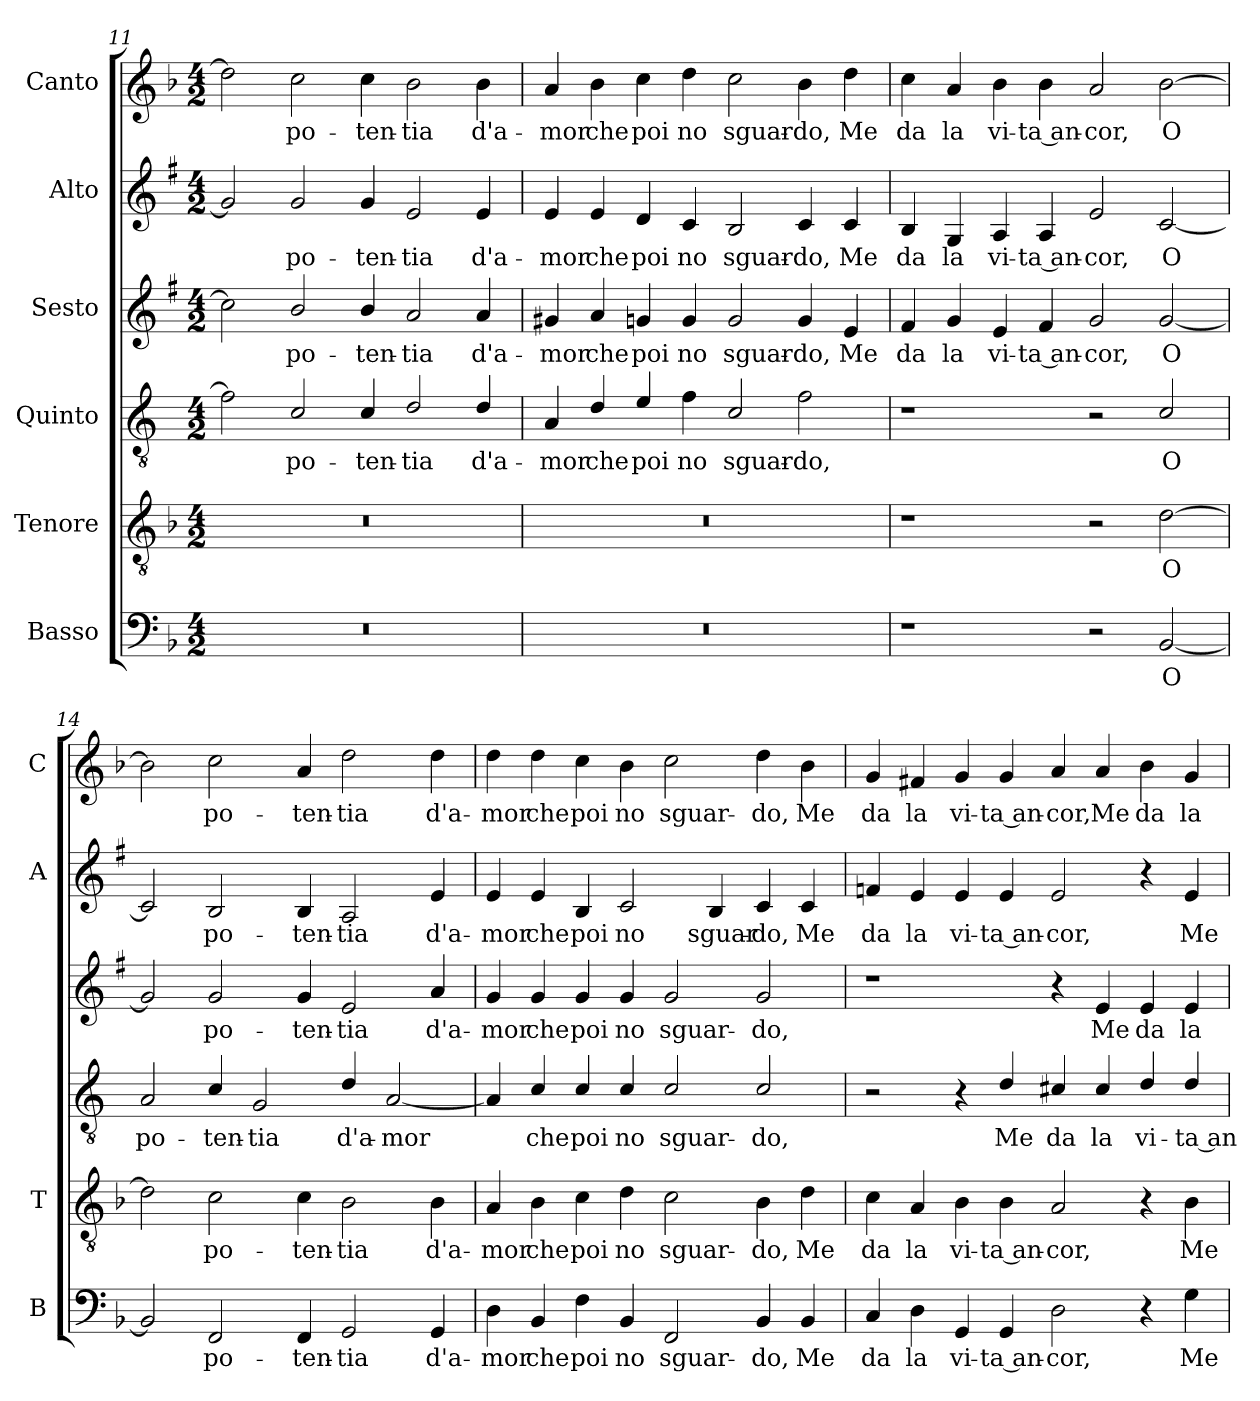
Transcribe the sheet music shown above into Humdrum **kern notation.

**kern	**text	**kern	**text	**kern	**text	**kern	**text	**kern	**text	**kern	**text
*part6	*part6	*part5	*part5	*part4	*part4	*part3	*part3	*part2	*part2	*part1	*part1
*staff6	*staff6	*staff5	*staff5	*staff4	*staff4	*staff3	*staff3	*staff2	*staff2	*staff1	*staff1
*I"Basso	*	*I"Tenore	*	*I"Quinto	*	*I"Sesto	*	*I"Alto	*	*I"Canto	*
*I'B	*	*I'T	*	*	*	*	*	*I'A	*	*I'C	*
*clefF4	*	*clefGv2	*	*clefGv2	*	*clefG2	*	*clefG2	*	*clefG2	*
*	*	*	*	*ITrd4c7	*	*ITrd1c2	*	*ITrd1c2	*	*	*
*k[b-]	*	*k[b-]	*	*k[b-]	*	*k[b-]	*	*k[b-]	*	*k[b-]	*
*F:	*	*F:	*	*F:	*	*F:	*	*F:	*	*F:	*
*M4/2	*	*M4/2	*	*M4/2	*	*M4/2	*	*M4/2	*	*M4/2	*
=11	=11	=11	=11	=11	=11	=11	=11	=11	=11	=11	=11
0r	.	0r	.	2B-\]	.	2b-\]	.	2f/]	.	2dd\]	.
!	!	!	!	!	!LO:LY:b	!	!LO:LY:b	!	!LO:LY:b	!	!LO:LY:b
.	.	.	.	2F/	po-	2a/	po-	2f/	po-	2cc\	po-
!	!	!	!	!	!LO:LY:b	!	!LO:LY:b	!	!LO:LY:b	!	!LO:LY:b
.	.	.	.	4F/	-ten-	4a/	-ten-	4f/	-ten-	4cc\	-ten-
!	!	!	!	!	!LO:LY:b	!	!LO:LY:b	!	!LO:LY:b	!	!LO:LY:b
.	.	.	.	2G/	-tia	2g/	-tia	2d/	-tia	2b-\	-tia
!	!	!	!	!	!LO:LY:b	!	!LO:LY:b	!	!LO:LY:b	!	!LO:LY:b
.	.	.	.	4G/	d'a-	4g/	d'a-	4d/	d'a-	4b-\	d'a-
!!LO:LB:g=z
=12	=12	=12	=12	=12	=12	=12	=12	=12	=12	=12	=12
!	!	!	!	!	!LO:LY:b	!	!LO:LY:b	!	!LO:LY:b	!	!LO:LY:b
0r	.	0r	.	4D/	-mor	4f#X/	-mor	4d/	-mor	4a/	-mor
!	!	!	!	!	!LO:LY:b	!	!LO:LY:b	!	!LO:LY:b	!	!LO:LY:b
.	.	.	.	4G/	che	4g/	che	4d/	che	4b-\	che
!	!	!	!	!	!LO:LY:b	!	!LO:LY:b	!	!LO:LY:b	!	!LO:LY:b
.	.	.	.	4A/	poi	4fn/	poi	4c/	poi	4cc\	poi
!	!	!	!	!	!LO:LY:b	!	!LO:LY:b	!	!LO:LY:b	!	!LO:LY:b
.	.	.	.	4B-\	no	4f/	no	4B-/	no	4dd\	no
!	!	!	!	!	!LO:LY:b	!	!LO:LY:b	!	!LO:LY:b	!	!LO:LY:b
.	.	.	.	2F/	sguar-	2f/	sguar-	2A/	sguar-	2cc\	sguar-
!	!	!	!	!	!LO:LY:b	!	!LO:LY:b	!	!LO:LY:b	!	!LO:LY:b
.	.	.	.	2B-\	-do,	4f/	-do,	4B-/	-do,	4b-\	-do,
!	!	!	!	!	!	!	!LO:LY:b	!	!LO:LY:b	!	!LO:LY:b
.	.	.	.	.	.	4d/	Me	4B-/	Me	4dd\	Me
=13	=13	=13	=13	=13	=13	=13	=13	=13	=13	=13	=13
!	!	!	!	!	!	!	!LO:LY:b	!	!LO:LY:b	!	!LO:LY:b
1r	.	1r	.	1r	.	4e/	da	4A/	da	4cc\	da
!	!	!	!	!	!	!	!LO:LY:b	!	!LO:LY:b	!	!LO:LY:b
.	.	.	.	.	.	4f/	la	4F/	la	4a/	la
!	!	!	!	!	!	!	!LO:LY:b	!	!LO:LY:b	!	!LO:LY:b
.	.	.	.	.	.	4d/	vi-	4G/	vi-	4b-\	vi-
!	!	!	!	!	!	!	!LO:LY:b	!	!LO:LY:b	!	!LO:LY:b
.	.	.	.	.	.	4e/	-ta an-	4G/	-ta an-	4b-\	-ta an-
!	!	!	!	!	!	!	!LO:LY:b	!	!LO:LY:b	!	!LO:LY:b
2r	.	2r	.	2r	.	2f/	-cor,	2d/	-cor,	2a/	-cor,
!	!LO:LY:b	!	!LO:LY:b	!	!LO:LY:b	!	!LO:LY:b	!	!LO:LY:b	!	!LO:LY:b
[2BB-/	O	[2d\	O	2F/	O	[2f/	O	[2B-/	O	[2b-\	O
=14	=14	=14	=14	=14	=14	=14	=14	=14	=14	=14	=14
!	!	!	!	!	!LO:LY:b	!	!	!	!	!	!
2BB-/]	.	2d\]	.	2D/	po-	2f/]	.	2B-/]	.	2b-\]	.
!	!LO:LY:b	!	!LO:LY:b	!	!LO:LY:b	!	!LO:LY:b	!	!LO:LY:b	!	!LO:LY:b
2FF/	po-	2c\	po-	4F/	-ten-	2f/	po-	2A/	po-	2cc\	po-
!	!	!	!	!	!LO:LY:b	!	!	!	!	!	!
.	.	.	.	2C/	-tia	.	.	.	.	.	.
!	!LO:LY:b	!	!LO:LY:b	!	!	!	!LO:LY:b	!	!LO:LY:b	!	!LO:LY:b
4FF/	-ten-	4c\	-ten-	.	.	4f/	-ten-	4A/	-ten-	4a/	-ten-
!	!LO:LY:b	!	!LO:LY:b	!	!LO:LY:b	!	!LO:LY:b	!	!LO:LY:b	!	!LO:LY:b
2GG/	-tia	2B-\	-tia	4G/	d'a-	2d/	-tia	2G/	-tia	2dd\	-tia
!	!	!	!	!	!LO:LY:b	!	!	!	!	!	!
.	.	.	.	[2D/	-mor	.	.	.	.	.	.
!	!LO:LY:b	!	!LO:LY:b	!	!	!	!LO:LY:b	!	!LO:LY:b	!	!LO:LY:b
4GG/	d'a-	4B-\	d'a-	.	.	4g/	d'a-	4d/	d'a-	4dd\	d'a-
=15	=15	=15	=15	=15	=15	=15	=15	=15	=15	=15	=15
!	!LO:LY:b	!	!LO:LY:b	!	!	!	!LO:LY:b	!	!LO:LY:b	!	!LO:LY:b
4D\	-mor	4A/	-mor	4D/]	.	4f/	-mor	4d/	-mor	4dd\	-mor
!	!LO:LY:b	!	!LO:LY:b	!	!LO:LY:b	!	!LO:LY:b	!	!LO:LY:b	!	!LO:LY:b
4BB-/	che	4B-\	che	4F/	che	4f/	che	4d/	che	4dd\	che
!	!LO:LY:b	!	!LO:LY:b	!	!LO:LY:b	!	!LO:LY:b	!	!LO:LY:b	!	!LO:LY:b
4F\	poi	4c\	poi	4F/	poi	4f/	poi	4A/	poi	4cc\	poi
!	!LO:LY:b	!	!LO:LY:b	!	!LO:LY:b	!	!LO:LY:b	!	!LO:LY:b	!	!LO:LY:b
4BB-/	no	4d\	no	4F/	no	4f/	no	2B-/	no	4b-\	no
!	!LO:LY:b	!	!LO:LY:b	!	!LO:LY:b	!	!LO:LY:b	!	!	!	!LO:LY:b
2FF/	sguar-	2c\	sguar-	2F/	sguar-	2f/	sguar-	.	.	2cc\	sguar-
!	!	!	!	!	!	!	!	!	!LO:LY:b	!	!
.	.	.	.	.	.	.	.	4A/	sguar-	.	.
!	!LO:LY:b	!	!LO:LY:b	!	!LO:LY:b	!	!LO:LY:b	!	!LO:LY:b	!	!LO:LY:b
4BB-/	-do,	4B-\	-do,	2F/	-do,	2f/	-do,	4B-/	-do,	4dd\	-do,
!	!LO:LY:b	!	!LO:LY:b	!	!	!	!	!	!LO:LY:b	!	!LO:LY:b
4BB-/	Me	4d\	Me	.	.	.	.	4B-/	Me	4b-\	Me
!!LO:LB:g=z
=16	=16	=16	=16	=16	=16	=16	=16	=16	=16	=16	=16
!	!LO:LY:b	!	!LO:LY:b	!	!	!	!	!	!LO:LY:b	!	!LO:LY:b
4C/	da	4c\	da	2r	.	1r	.	4e-X/	da	4g/	da
!	!LO:LY:b	!	!LO:LY:b	!	!	!	!	!	!LO:LY:b	!	!LO:LY:b
4D\	la	4A/	la	.	.	.	.	4d/	la	4f#X/	la
!	!LO:LY:b	!	!LO:LY:b	!	!	!	!	!	!LO:LY:b	!	!LO:LY:b
4GG/	vi-	4B-\	vi-	4r	.	.	.	4d/	vi-	4g/	vi-
!	!LO:LY:b	!	!LO:LY:b	!	!LO:LY:b	!	!	!	!LO:LY:b	!	!LO:LY:b
4GG/	-ta an-	4B-\	-ta an-	4G/	Me	.	.	4d/	-ta an-	4g/	-ta an-
!	!LO:LY:b	!	!LO:LY:b	!	!LO:LY:b	!	!	!	!LO:LY:b	!	!LO:LY:b
2D\	-cor,	2A/	-cor,	4F#X/	da	4r	.	2d/	-cor,	4a/	-cor,
!	!	!	!	!	!LO:LY:b	!	!LO:LY:b	!	!	!	!LO:LY:b
.	.	.	.	4F#/	la	4d/	Me	.	.	4a/	Me
!	!	!	!	!	!LO:LY:b	!	!LO:LY:b	!	!	!	!LO:LY:b
4r	.	4r	.	4G/	vi-	4d/	da	4r	.	4b-\	da
!	!LO:LY:b	!	!LO:LY:b	!	!LO:LY:b	!	!LO:LY:b	!	!LO:LY:b	!	!LO:LY:b
4G\	Me	4B-\	Me	4G/	-ta an-	4d/	la	4d/	Me	4g/	la
=	=	=	=	=	=	=	=	=	=	=	=
*-	*-	*-	*-	*-	*-	*-	*-	*-	*-	*-	*-
